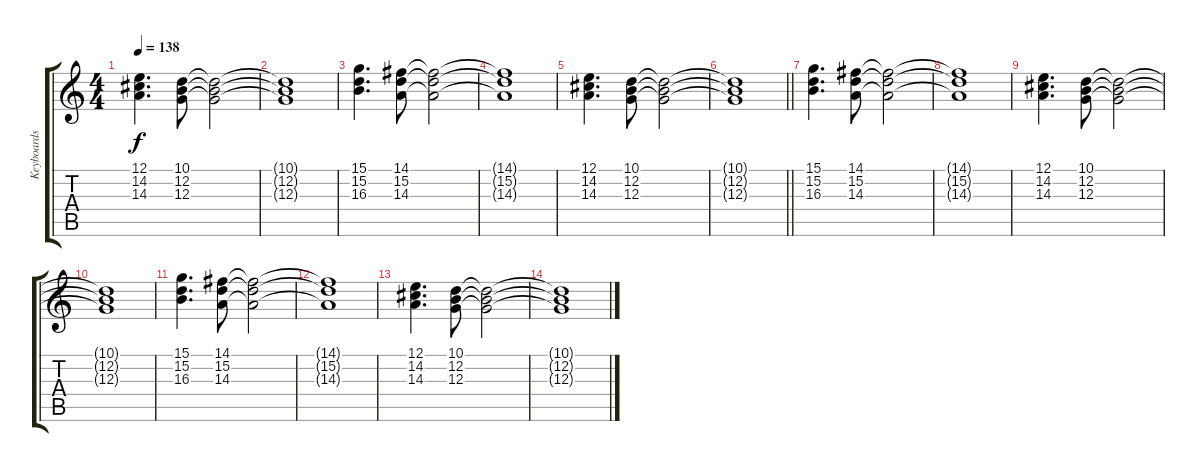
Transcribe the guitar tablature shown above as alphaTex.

\track ("Keyboards 3" "Keyboards ") {instrument lead2sawtooth}
\staff {score tabs}
\tuning (E4 B3 G3 D3 A2 E2) {hide}
\ts (4 4)
\tempo 138
\clef g2
\ks c
(12.1 14.2 14.3).4{d dy f} (10.1 12.2 12.3).8 (10.1{t} 12.2{t} 12.3{t}).2 |
(10.1{t} 12.2{t} 12.3{t}).1 |
(15.1 15.2 16.3).4{d} (14.1 15.2 14.3).8 (14.1{t} 15.2{t} 14.3{t}).2 |
(14.1{t} 15.2{t} 14.3{t}).1 |
(12.1 14.2 14.3).4{d} (10.1 12.2 12.3).8 (10.1{t} 12.2{t} 12.3{t}).2 |
\barLineRight lightlight
(10.1{t} 12.2{t} 12.3{t}).1 |
(15.1 15.2 16.3).4{d} (14.1 15.2 14.3).8 (14.1{t} 15.2{t} 14.3{t}).2 |
(14.1{t} 15.2{t} 14.3{t}).1 |
(12.1 14.2 14.3).4{d} (10.1 12.2 12.3).8 (10.1{t} 12.2{t} 12.3{t}).2 |
(10.1{t} 12.2{t} 12.3{t}).1 |
(15.1 15.2 16.3).4{d} (14.1 15.2 14.3).8 (14.1{t} 15.2{t} 14.3{t}).2 |
(14.1{t} 15.2{t} 14.3{t}).1 |
(12.1 14.2 14.3).4{d} (10.1 12.2 12.3).8 (10.1{t} 12.2{t} 12.3{t}).2 |
(10.1{t} 12.2{t} 12.3{t}).1
